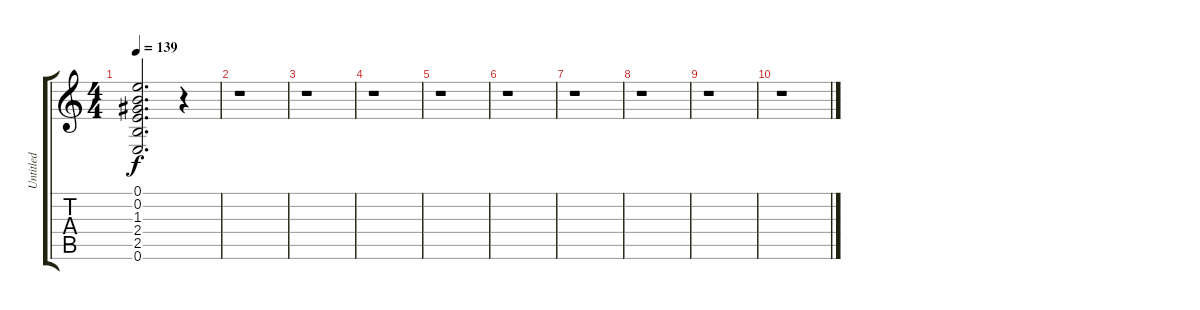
\track ("Untitled" "Untitled") {instrument distortionguitar}
\staff {score tabs}
\tuning (E4 B3 G3 D3 A2 E2) {hide}
\ts (4 4)
\tempo 139
\clef g2
\ks c
(0.1{t} 0.2{t} 1.3{t} 2.4{t} 2.5{t} 0.6{t}).2{d dy f} r.4 |
r.1 |
r.1 |
r.1 |
r.1 |
r.1 |
r.1 |
r.1 |
r.1 |
r.1
